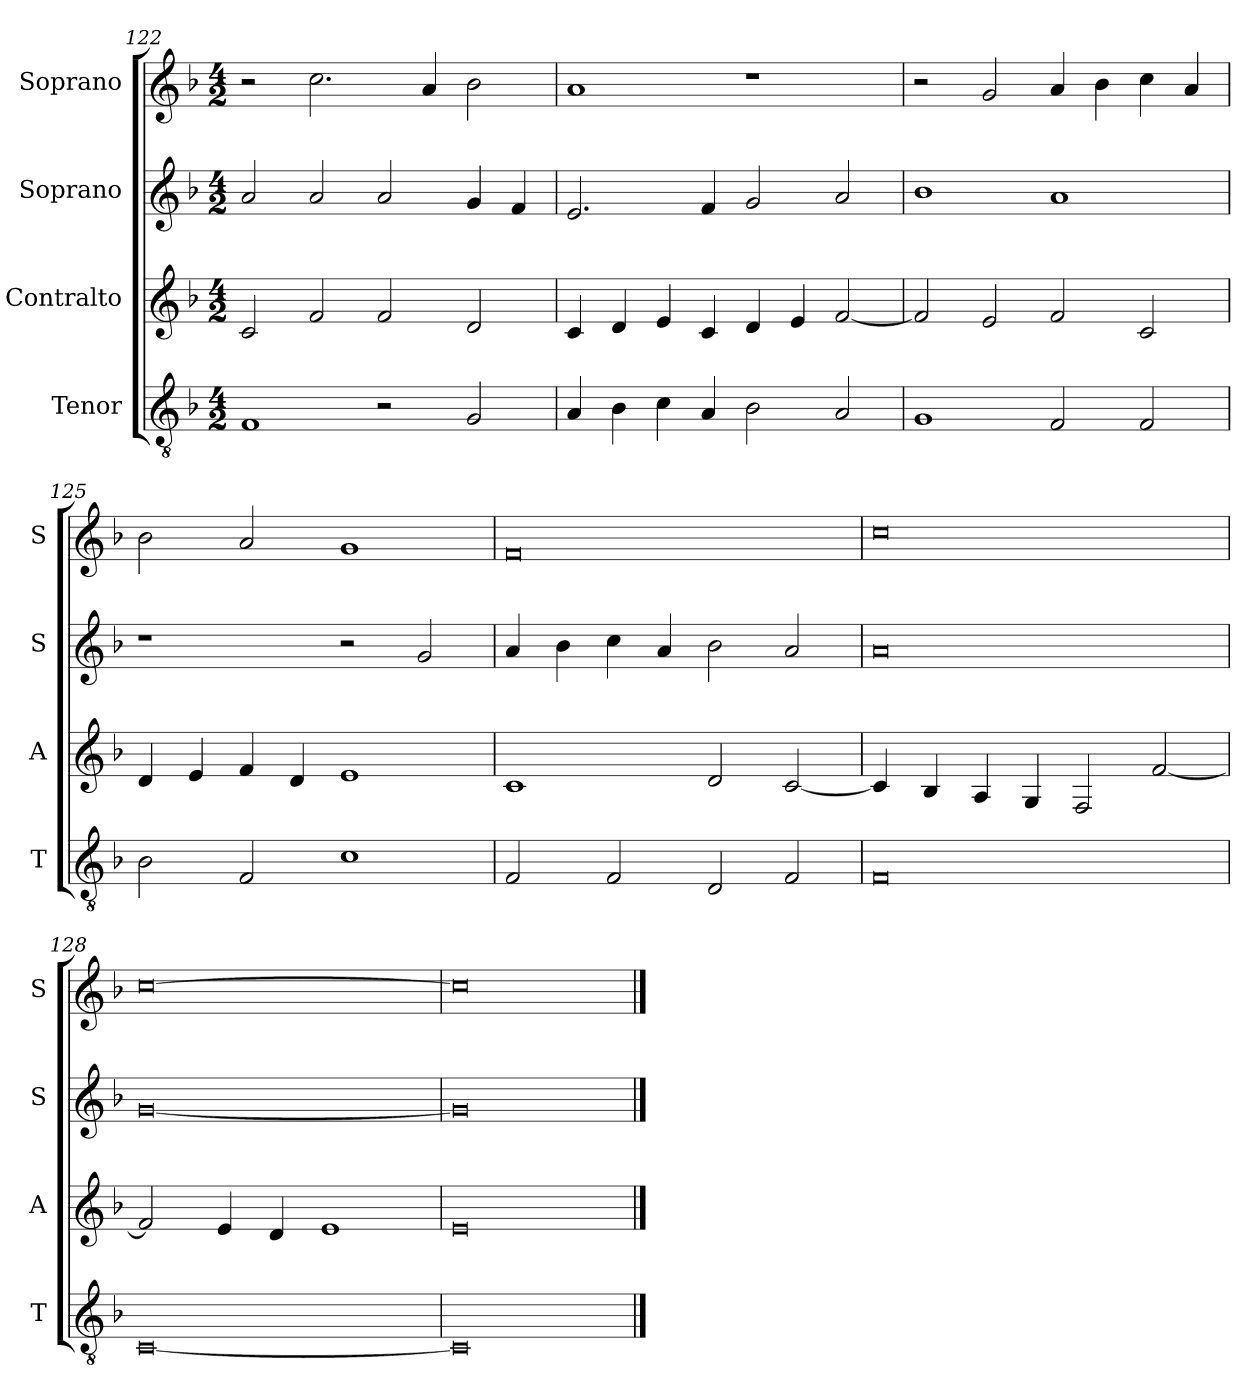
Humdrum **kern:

**kern	**kern	**kern	**kern
*part4	*part3	*part2	*part1
*staff4	*staff3	*staff2	*staff1
*I"Tenor	*I"Contralto	*I"Soprano	*I"Soprano
*I'T	*I'A	*I'S	*I'S
*clefGv2	*clefG2	*clefG2	*clefG2
*k[b-]	*k[b-]	*k[b-]	*k[b-]
*F:ion	*F:ion	*F:ion	*F:ion
*M4/2	*M4/2	*M4/2	*M4/2
=122	=122	=122	=122
1F	2c	2a	2r
.	2f	2a	2.cc
2r	2f	2a	.
.	.	.	4a
2G	2d	4g	2b-
.	.	4f	.
=123	=123	=123	=123
4A	4c	2.e	1a
4B-	4d	.	.
4c	4e	.	.
4A	4c	4f	.
2B-	4d	2g	1r
.	4e	.	.
2A	[2f	2a	.
=124	=124	=124	=124
1G	2f]	1b-	2r
.	2e	.	2g
2F	2f	1a	4a
.	.	.	4b-
2F	2c	.	4cc
.	.	.	4a
=125	=125	=125	=125
2B-	4d	1r	2b-
.	4e	.	.
2F	4f	.	2a
.	4d	.	.
1c	1e	2r	1g
.	.	2g	.
=126	=126	=126	=126
2F	1c	4a	0f
.	.	4b-	.
2F	.	4cc	.
.	.	4a	.
2D	2d	2b-	.
2F	[2c	2a	.
=127	=127	=127	=127
0F	4c]	0a	0cc
.	4B-	.	.
.	4A	.	.
.	4G	.	.
.	2F	.	.
.	[2f	.	.
=128	=128	=128	=128
[0C	2f]	[0g	[0cc
.	4e	.	.
.	4d	.	.
.	1e	.	.
=129	=129	=129	=129
0C]	0e	0g]	0cc]
==	==	==	==
*-	*-	*-	*-
